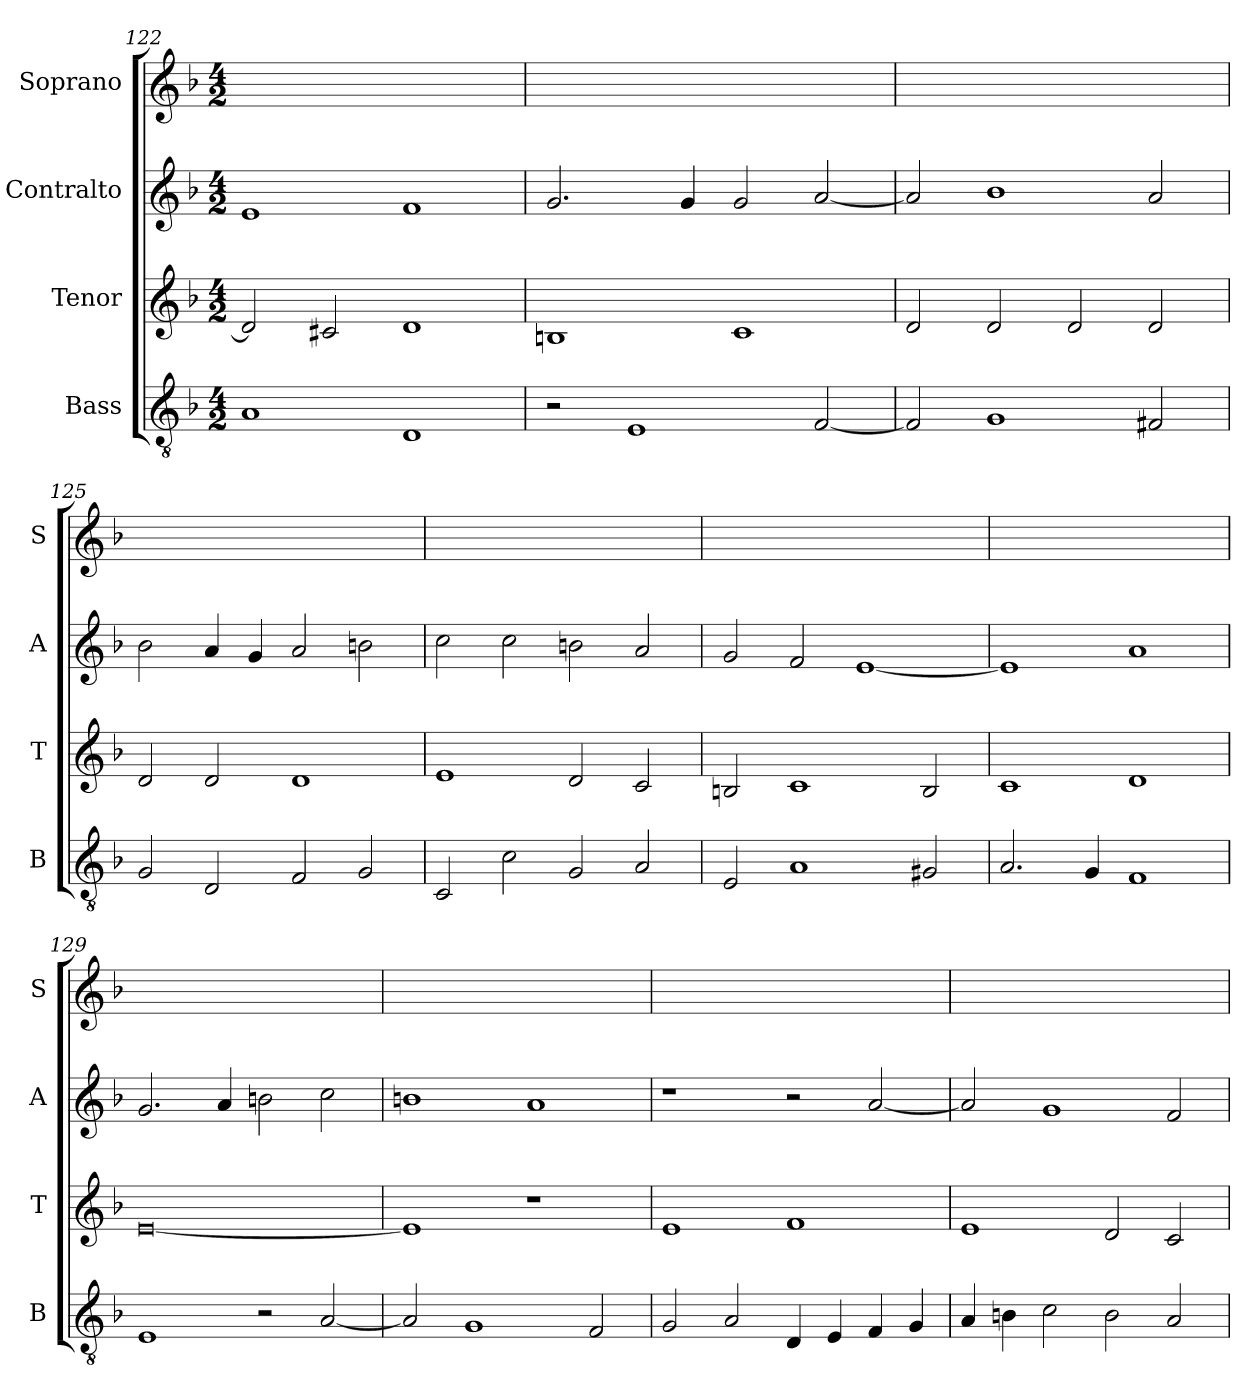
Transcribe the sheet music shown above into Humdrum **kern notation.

**kern	**kern	**kern	**kern
*part4	*part3	*part2	*part1
*staff4	*staff3	*staff2	*staff1
*I"Bass	*I"Tenor	*I"Contralto	*I"Soprano
*I'B	*I'T	*I'A	*I'S
*clefGv2	*clefG2	*clefG2	*clefG2
*k[b-]	*k[b-]	*k[b-]	*k[b-]
*M4/2	*M4/2	*M4/2	*M4/2
=122	=122	=122	=122
1A	2d]	1e	0ryy
.	2c#X	.	.
1D	1d	1f	.
=123	=123	=123	=123
2r	1Bn	2.g	0ryy
1E	.	.	.
.	.	4g	.
.	1c	2g	.
[2F	.	[2a	.
=124	=124	=124	=124
2F]	2d	2a]	0ryy
1G	2d	1b-	.
.	2d	.	.
2F#X	2d	2a	.
=125	=125	=125	=125
2G	2d	2b-	0ryy
2D	2d	4a	.
.	.	4g	.
2F	1d	2a	.
2G	.	2bn	.
=126	=126	=126	=126
2C	1e	2cc	0ryy
2c	.	2cc	.
2G	2d	2bn	.
2A	2c	2a	.
=127	=127	=127	=127
2E	2Bn	2g	0ryy
1A	1c	2f	.
.	.	[1e	.
2G#X	2B	.	.
=128	=128	=128	=128
2.A	1c	1e]	0ryy
4G	.	.	.
1F	1d	1a	.
=129	=129	=129	=129
1E	[0e	2.g	0ryy
.	.	4a	.
2r	.	2bn	.
[2A	.	2cc	.
=130	=130	=130	=130
2A]	1e]	1bn	0ryy
1G	.	.	.
.	1r	1a	.
2F	.	.	.
=131	=131	=131	=131
2G	1e	1r	0ryy
2A	.	.	.
4D	1f	2r	.
4E	.	.	.
4F	.	[2a	.
4G	.	.	.
=132	=132	=132	=132
4A	1e	2a]	0ryy
4Bn	.	.	.
2c	.	1g	.
2B	2d	.	.
2A	2c	2f	.
=	=	=	=
*-	*-	*-	*-
